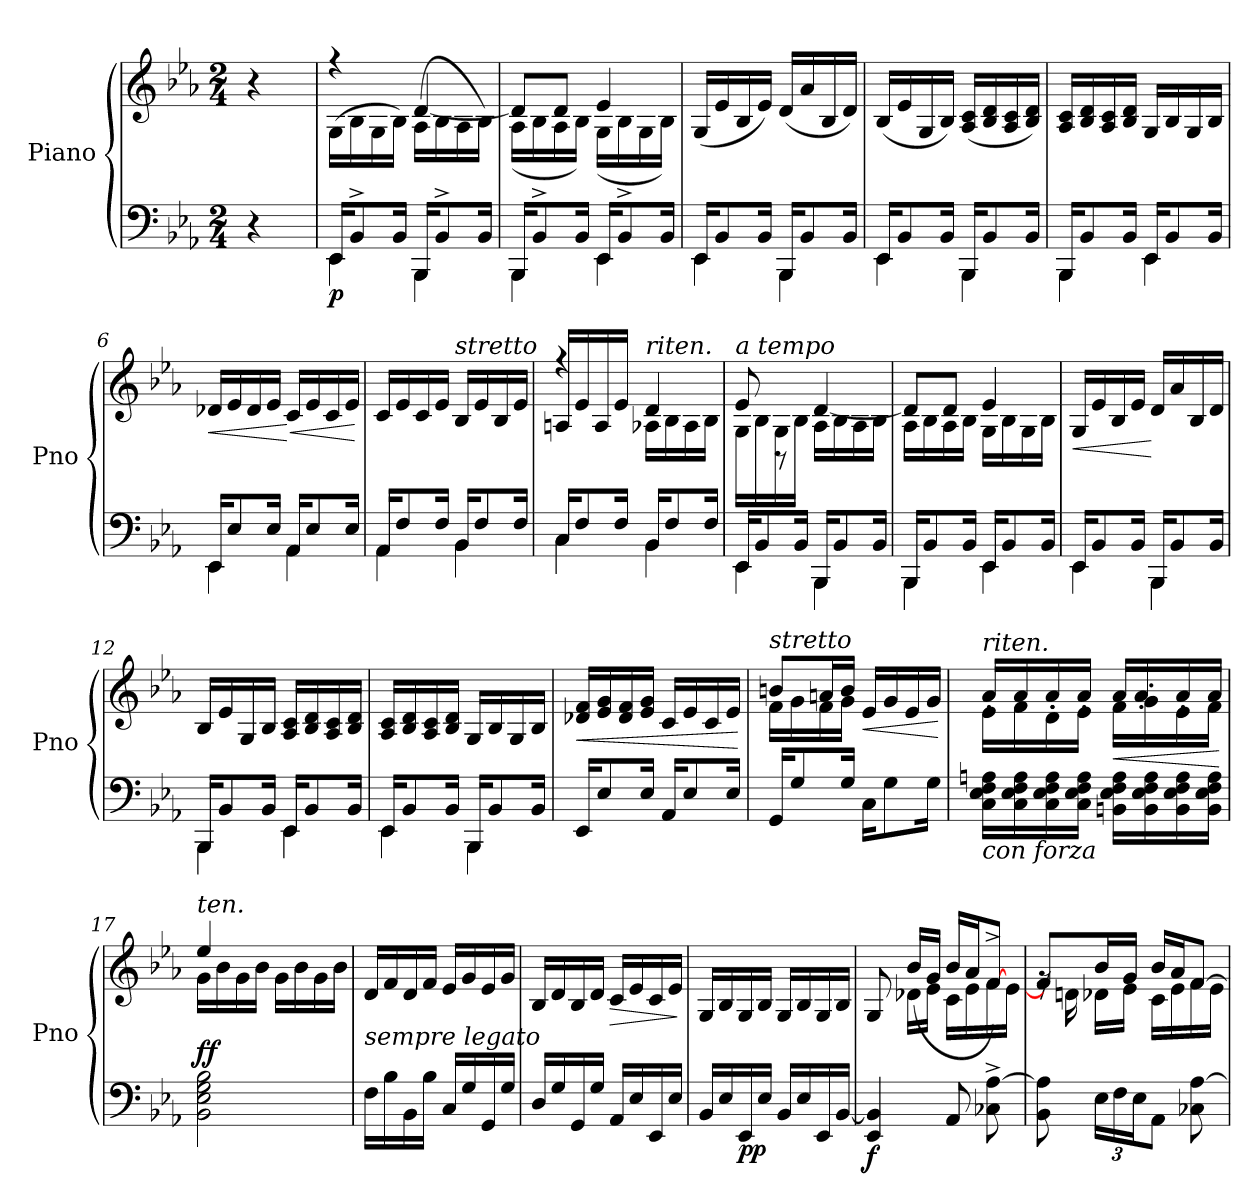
**kern	**kern	**dynam
*part1	*part1	*part1
*staff2	*staff1	*staff1/2
*I"Piano	*	*
*I'Pno	*	*
*clefF4	*clefG2	*
*k[b-e-a-]	*k[b-e-a-]	*
*M2/4	*M2/4	*
=	=	=
4r	4r	.
=1	=1	=1
*^	*^	*
!	!	!	!	!LO:DY:b=2
16EE-/KL	4EE-\	(>16G\LL	4rff	p
8BB-^/	.	16B-\	.	.
.	.	16G\	.	.
16BB-/Jk	.	16B-\JJ)	.	.
16BBB-/KL	4BBB-\	(>16A-\LL	[4d/	.
8BB-^/	.	16B-\	.	.
.	.	16A-\	.	.
16BB-/Jk	.	16B-\JJ)	.	.
=2	=2	=2	=2	=2
16BBB-/KL	4BBB-\	8d/L]	(>16A-\LL	.
8BB-^/	.	.	16B-\	.
.	.	8d/J	16A-\	.
16BB-/Jk	.	.	16B-\JJ)	.
16EE-/KL	4EE-\	4e-/	(>16G\LL	.
8BB-^/	.	.	16B-\	.
.	.	.	16G\	.
16BB-/Jk	.	.	16B-\JJ)	.
*	*	*v	*v	*
=3	=3	=3	=3
16EE-/KL	4EE-\	(16G/LL	.
8BB-/	.	16e-/	.
.	.	16B-/	.
16BB-/Jk	.	16e-/JJ)	.
16BBB-/KL	4BBB-\	(16d/LL	.
8BB-/	.	16a-/	.
.	.	16B-/	.
16BB-/Jk	.	16d/JJ)	.
=4	=4	=4	=4
16EE-/KL	4EE-\	(16B-/LL	.
8BB-/	.	16e-/	.
.	.	16G/	.
16BB-/Jk	.	16B-/JJ)	.
16BBB-/KL	4BBB-\	(16A-/ 16c/LL	.
8BB-/	.	16B-/ 16d/	.
.	.	16A-/ 16c/	.
16BB-/Jk	.	16B-/ 16d/JJ)	.
=5	=5	=5	=5
16BBB-/KL	4BBB-\	16A-/ 16c/LL	.
8BB-/	.	16B-/ 16d/	.
.	.	16A-/ 16c/	.
16BB-/Jk	.	16B-/ 16d/JJ	.
16EE-/KL	4EE-\	16G/LL	.
8BB-/	.	16B-/	.
.	.	16G/	.
16BB-/Jk	.	16B-/JJ	.
=6	=6	=6	=6
!	!	!	!LO:HP:b
16EE-/KL	4EE-\	16d-X/LL	<
8E-/	.	16e-/	.
.	.	16d-/	.
16E-/Jk	.	16e-/JJ	.
!	!	!	!LO:HP:n=1:b
16AA-/KL	4AA-\	16c/LL	[ <
8E-/	.	16e-/	.
.	.	16c/	.
16E-/Jk	.	16e-/JJ	.
*v	*v	*	*
.	.	[
!!LO:LB:g=z
=7	=7	=7
*^	*	*
16AA-/KL	4AA-\	16c/LL	.
8F/	.	16e-/	.
.	.	16c/	.
16F/Jk	.	16e-/JJ	.
!	!	!LO:TX:a:i:t=stretto	!
16BB-/KL	4BB-\	16B-/LL	.
8F/	.	16e-/	.
.	.	16B-/	.
16F/Jk	.	16e-/JJ	.
=8	=8	=8	=8
*	*	*^	*
16C/KL	4C\	16An/LL	4rff	.
8F/	.	16e-/	.	.
.	.	16A/	.	.
16F/Jk	.	16e-/JJ	.	.
!	!	!LO:TX:a:i:t=riten.	!	!
16BB-/KL	4BB-\	16A-X\LL	4d/	.
8F/	.	16B-\	.	.
.	.	16A-\	.	.
16F/Jk	.	16B-\JJ	.	.
=9	=9	=9	=9	=9
!	!	!LO:TX:a:i:t=a tempo	!	!
16EE-/KL	4EE-\	16G\LL	8e-/	.
8BB-/	.	16B-\	.	.
.	.	16G\	8r	.
16BB-/Jk	.	16B-\JJ	.	.
16BBB-/KL	4BBB-\	16A-\LL	[4d/	.
8BB-/	.	16B-\	.	.
.	.	16A-\	.	.
16BB-/Jk	.	16B-\JJ	.	.
=10	=10	=10	=10	=10
16BBB-/KL	4BBB-\	16A-\LL	8d/L]	.
8BB-/	.	16B-\	.	.
.	.	16A-\	8d/J	.
16BB-/Jk	.	16B-\JJ	.	.
16EE-/KL	4EE-\	16G\LL	4e-/	.
8BB-/	.	16B-\	.	.
.	.	16G\	.	.
16BB-/Jk	.	16B-\JJ	.	.
*	*	*v	*v	*
=11	=11	=11	=11
!	!	!	!LO:HP:b
16EE-/KL	4EE-\	16G/LL	<
8BB-/	.	16e-/	.
.	.	16B-/	.
16BB-/Jk	.	16e-/JJ	.
16BBB-/KL	4BBB-\	16d/LL	[
8BB-/	.	16a-/	.
.	.	16B-/	.
16BB-/Jk	.	16d/JJ	.
=12	=12	=12	=12
16BBB-/KL	4BBB-\	16B-/LL	.
8BB-/	.	16e-/	.
.	.	16G/	.
16BB-/Jk	.	16B-/JJ	.
16EE-/KL	4EE-\	16A-/ 16c/LL	.
8BB-/	.	16B-/ 16d/	.
.	.	16A-/ 16c/	.
16BB-/Jk	.	16B-/ 16d/JJ	.
!!LO:LB:g=z
=13	=13	=13	=13
16EE-/KL	4EE-\	16A-/ 16c/LL	.
8BB-/	.	16B-/ 16d/	.
.	.	16A-/ 16c/	.
16BB-/Jk	.	16B-/ 16d/JJ	.
16BBB-/KL	4BBB-\	16G/LL	.
8BB-/	.	16B-/	.
.	.	16G/	.
16BB-/Jk	.	16B-/JJ	.
*v	*v	*	*
=14	=14	=14
!	!	!LO:HP:b
16EE-/KL	16d-X/ 16f/LL	<
8E-/	16e-/ 16g/	.
.	16d-/ 16f/	.
16E-/Jk	16e-/ 16g/JJ	.
16AA-/KL	16c/LL	.
8E-/	16e-/	.
.	16c/	.
16E-/Jk	16e-/JJ	.
.	.	[
=15	=15	=15
*	*^	*
!	!LO:TX:a:i:t=stretto	!	!
16GG/KL	16f\LL	8bn/L	.
8G/	16g\	.	.
.	16f\	16an/L	.
16G/Jk	16g\JJ	16b/JJ	.
!	!	!	!LO:HP:b
16C\KL	16e-/LL	4ryy	<
8G\	16g/	.	.
.	16e-/	.	.
16G\Jk	16g/JJ	.	.
*	*v	*v	*
.	.	[
=16	=16	=16
*	*^	*
!	!LO:TX:a:i:t=riten.	!	!
!LO:TX:b:i:t=con forza	!	!	!
16C\ 16E-\ 16F\ 16An\LL	16e-'\LL	16a-'/LL	.
16C\ 16E-\ 16F\ 16A\	16f'\	16a-'/	.
16C\ 16E-\ 16F\ 16A\	16d'\	16a-'/	.
16C\ 16E-\ 16F\ 16A\JJ	16e-'\JJ	16a-'/JJ	.
!	!	!	!LO:HP:b
16BBn\ 16E-\ 16F\ 16A\LL	16f'\LL	16a-'/LL	<
16BB\ 16E-\ 16F\ 16A\	16g'\	16a-'/	.
16BB\ 16E-\ 16F\ 16A\	16e-'\	16a-'/	.
16BB\ 16E-\ 16F\ 16A\JJ	16f'\JJ	16a-'/JJ	.
*	*v	*v	*
.	.	[
=17	=17	=17
*	*^	*
!	!LO:TX:a:i:t=ten.	!	!
!	!	!	!LO:DY:a=2
2BB-\ 2E-\ 2G\ 2B-\	16g\LL	4ee-/	ff
.	16b-\	.	.
.	16g\	.	.
.	16b-\JJ	.	.
.	16g\LL	4ryy	.
.	16b-\	.	.
.	16g\	.	.
.	16b-\JJ	.	.
*	*v	*v	*
=18	=18	=18
!LO:TX:a:i:t=sempre legato	!	!
16F\LL	16d/LL	.
16B-\	16f/	.
16BB-\	16d/	.
16B-\JJ	16f/JJ	.
16C/LL	16e-/LL	.
16G/	16g/	.
16GG/	16e-/	.
16G/JJ	16g/JJ	.
=19	=19	=19
16D/LL	16B-/LL	.
16G/	16d/	.
16GG/	16B-/	.
16G/JJ	16d/JJ	.
!	!	!LO:HP:b
16AA-/LL	16c/LL	>
16E-/	16e-/	.
16EE-/	16c/	.
16E-/JJ	16e-/JJ	.
.	.	]
!!LO:LB:g=z
=20	=20	=20
16BB-/LL	16G/LL	.
16E-/	16B-/	.
!	!	!LO:DY:b=2
16EE-/	16G/	pp
16E-/JJ	16B-/JJ	.
16BB-/LL	16G/LL	.
16E-/	16B-/	.
16EE-/	16G/	.
[16BB-/JJ	16B-/JJ	.
=21	=21	=21
*	*^	*
!	!	!	!LO:DY:b=2
4EE-/ 4BB-/]	8G/	8ryy	f
.	16d-X\LL	(16b-/LL	.
.	16e-\JJ	16g/JJ	.
8AA-/	16c\LL	16b-/LL	.
.	16e-\	16a-/J	.
8C-X\^ [8A-\^	[16f^\	8f/J)	.
.	16e-\JJ	.	.
=22	=22	=22	=22
8BB-\ 8A-\]	8f/L]	16rg	.
.	.	16dn\	.
*Xbrackettup	*	*	*
24E-\LL	16b-/L	16d-X\LL	.
24F\	.	.	.
.	16g/JJ	16e-\JJ	.
24E-\J	.	.	.
8AA-\J	16b-/LL	16c\LL	.
.	16a-/J	16e-\	.
8C-X\ [8A-\	[8f/J	16f\	.
.	.	16e-\JJ	.
*	*v	*v	*
=	=	=
*-	*-	*-
